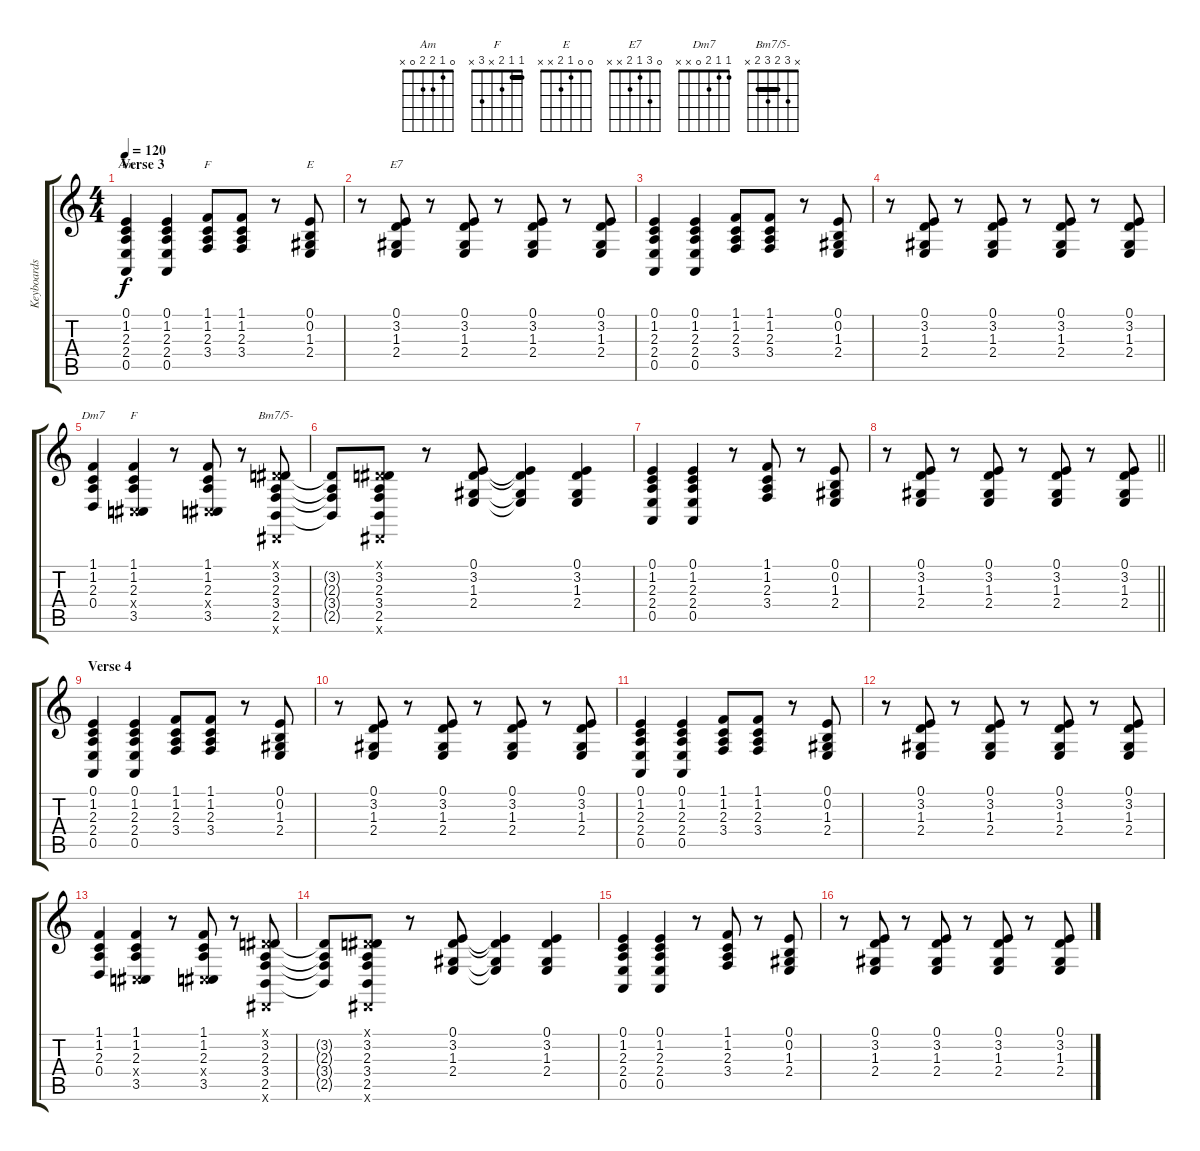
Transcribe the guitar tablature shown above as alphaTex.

\track ("Keyboards w/Guitar" "Keyboards ") {instrument electricgrandpiano}
\staff {score tabs}
\tuning (E4 B3 G3 D3 A2 E2) {hide}
\chord ("Am" 0 1 2 2 0 x)
\chord ("F" 1 1 2 3 x x) {barre 1}
\chord ("E" 0 0 1 2 x x)
\chord ("E7" 0 3 1 2 x x)
\chord ("Dm7" 1 1 2 0 x x)
\chord ("F" 1 1 2 x 3 x) {barre 1}
\chord ("Bm7/5-" x 3 2 3 2 x) {barre 2}
\ts (4 4)
\section ("" "Verse 3")
\tempo 120
\clef g2
\ks c
(0.1 1.2 2.3 2.4 0.5).4{ch "Am" dy f} (0.1 1.2 2.3 2.4 0.5).4 (1.1 1.2 2.3 3.4).8{ch "F"} (1.1 1.2 2.3 3.4).8 r.8 (0.1 0.2 1.3 2.4).8{ch "E"} |
r.8 (0.1 3.2 1.3 2.4).8{ch "E7"} r.8 (0.1 3.2 1.3 2.4).8 r.8 (0.1 3.2 1.3 2.4).8 r.8 (0.1 3.2 1.3 2.4).8 |
(0.1 1.2 2.3 2.4 0.5).4 (0.1 1.2 2.3 2.4 0.5).4 (1.1 1.2 2.3 3.4).8 (1.1 1.2 2.3 3.4).8 r.8 (0.1 0.2 1.3 2.4).8 |
r.8 (0.1 3.2 1.3 2.4).8 r.8 (0.1 3.2 1.3 2.4).8 r.8 (0.1 3.2 1.3 2.4).8 r.8 (0.1 3.2 1.3 2.4).8 |
(1.1 1.2 2.3 0.4).4{ch "Dm7"} (1.1 1.2 2.3 -1.4{x} 3.5).4{ch "F"} r.8 (1.1 1.2 2.3 -1.4{x} 3.5).8 r.8 (-1.1{x} 3.2 2.3 3.4 2.5 -1.6{x}).8{ch "Bm7/5-"} |
(3.2{t} 2.3{t} 3.4{t} 2.5{t}).8 (-1.1{x} 3.2 2.3 3.4 2.5 -1.6{x}).8 r.8 (0.1 3.2 1.3 2.4).8 (0.1{t} 3.2{t} 1.3{t} 2.4{t}).4 (0.1 3.2 1.3 2.4).4 |
(0.1 1.2 2.3 2.4 0.5).4 (0.1 1.2 2.3 2.4 0.5).4 r.8 (1.1 1.2 2.3 3.4).8 r.8 (0.1 0.2 1.3 2.4).8 |
\barLineRight lightlight
r.8 (0.1 3.2 1.3 2.4).8 r.8 (0.1 3.2 1.3 2.4).8 r.8 (0.1 3.2 1.3 2.4).8 r.8 (0.1 3.2 1.3 2.4).8 |
\section ("" "Verse 4")
(0.1 1.2 2.3 2.4 0.5).4 (0.1 1.2 2.3 2.4 0.5).4 (1.1 1.2 2.3 3.4).8 (1.1 1.2 2.3 3.4).8 r.8 (0.1 0.2 1.3 2.4).8 |
r.8 (0.1 3.2 1.3 2.4).8 r.8 (0.1 3.2 1.3 2.4).8 r.8 (0.1 3.2 1.3 2.4).8 r.8 (0.1 3.2 1.3 2.4).8 |
(0.1 1.2 2.3 2.4 0.5).4 (0.1 1.2 2.3 2.4 0.5).4 (1.1 1.2 2.3 3.4).8 (1.1 1.2 2.3 3.4).8 r.8 (0.1 0.2 1.3 2.4).8 |
r.8 (0.1 3.2 1.3 2.4).8 r.8 (0.1 3.2 1.3 2.4).8 r.8 (0.1 3.2 1.3 2.4).8 r.8 (0.1 3.2 1.3 2.4).8 |
(1.1 1.2 2.3 0.4).4 (1.1 1.2 2.3 -1.4{x} 3.5).4 r.8 (1.1 1.2 2.3 -1.4{x} 3.5).8 r.8 (-1.1{x} 3.2 2.3 3.4 2.5 -1.6{x}).8 |
(3.2{t} 2.3{t} 3.4{t} 2.5{t}).8 (-1.1{x} 3.2 2.3 3.4 2.5 -1.6{x}).8 r.8 (0.1 3.2 1.3 2.4).8 (0.1{t} 3.2{t} 1.3{t} 2.4{t}).4 (0.1 3.2 1.3 2.4).4 |
(0.1 1.2 2.3 2.4 0.5).4 (0.1 1.2 2.3 2.4 0.5).4 r.8 (1.1 1.2 2.3 3.4).8 r.8 (0.1 0.2 1.3 2.4).8 |
r.8 (0.1 3.2 1.3 2.4).8 r.8 (0.1 3.2 1.3 2.4).8 r.8 (0.1 3.2 1.3 2.4).8 r.8 (0.1 3.2 1.3 2.4).8
